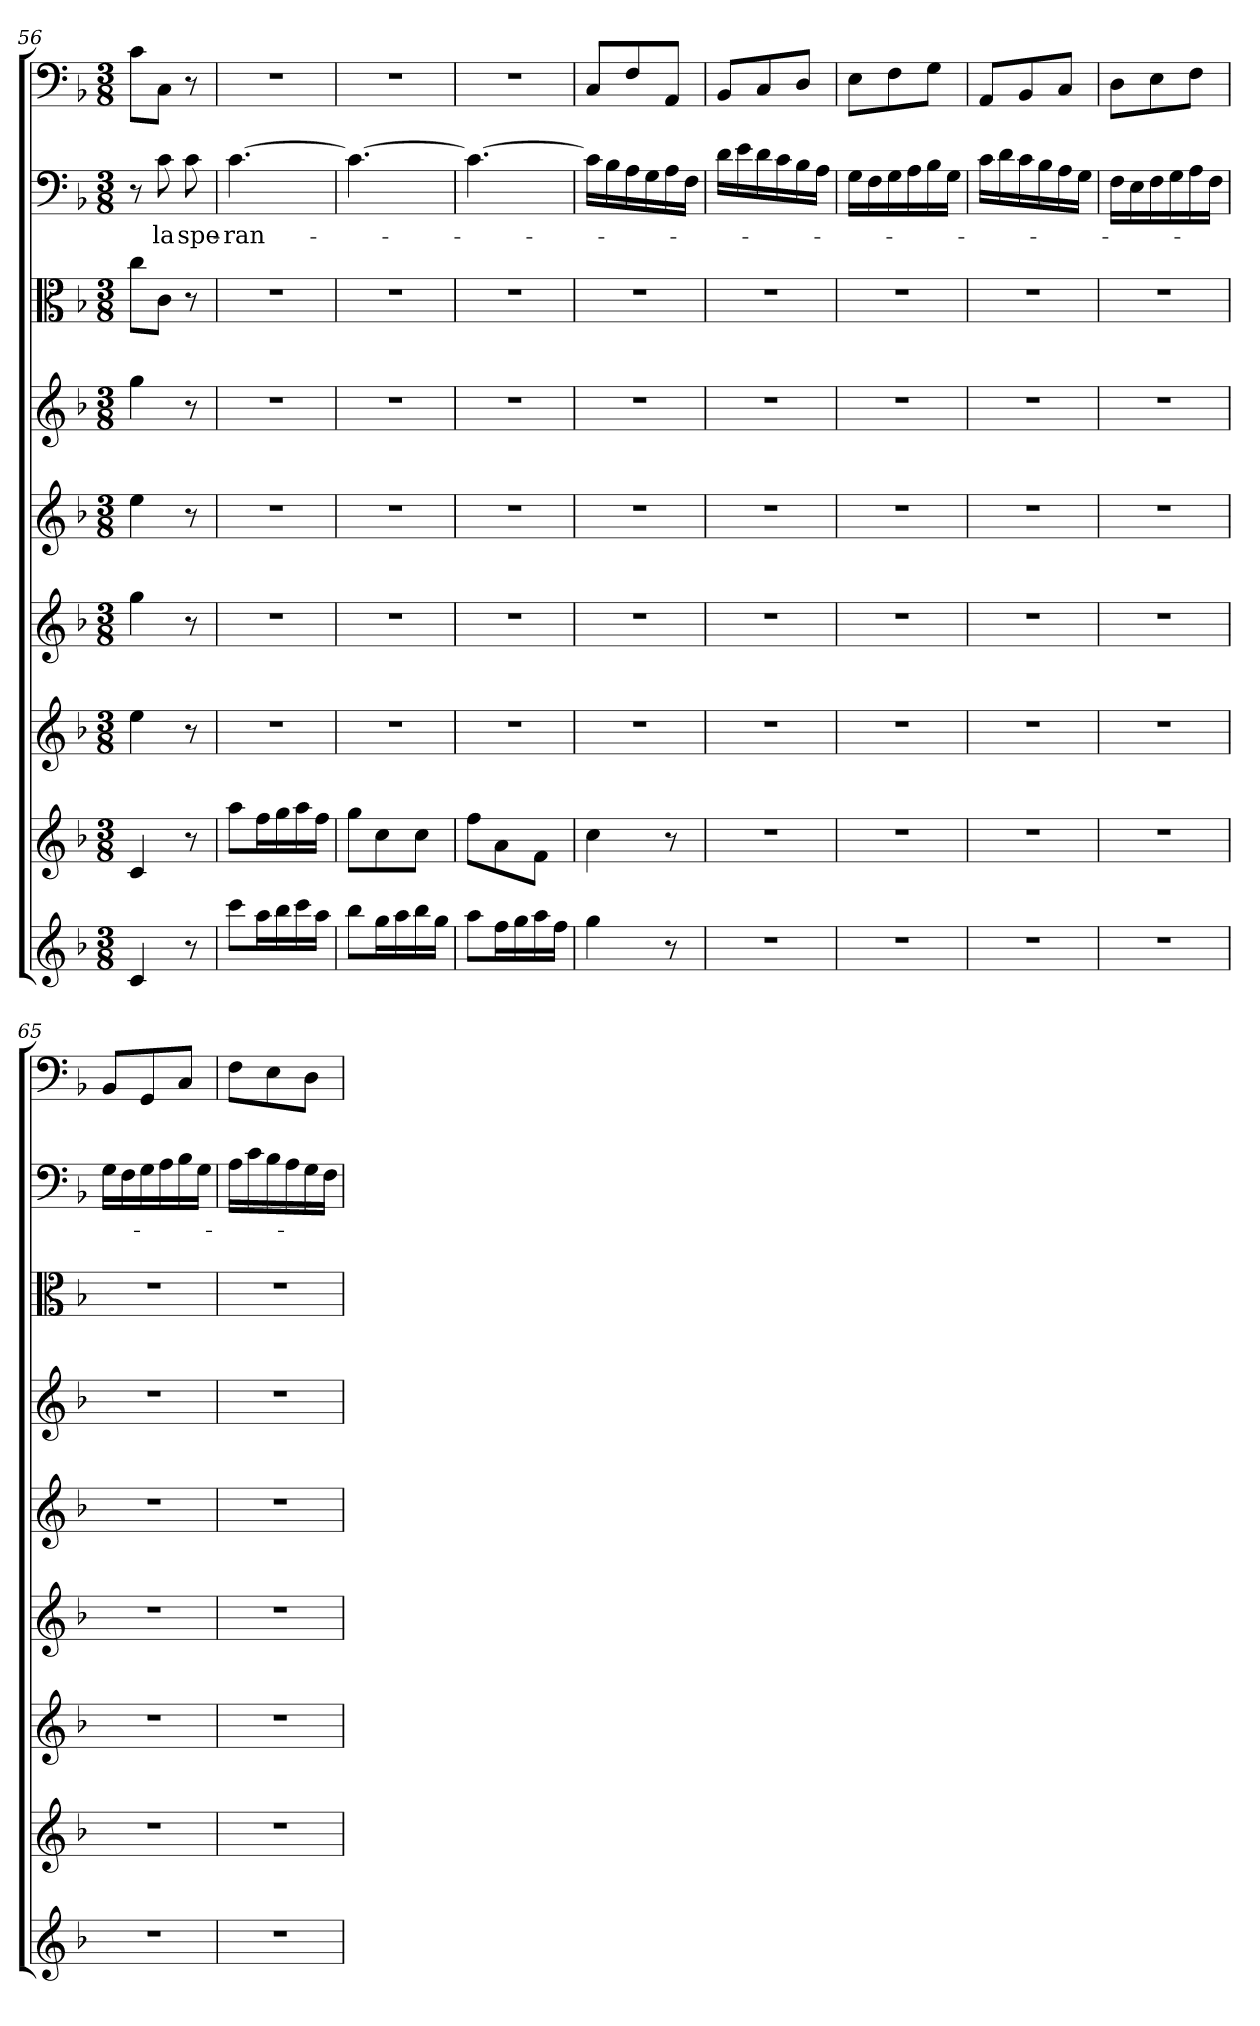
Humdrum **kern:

**kern	**kern	**kern	**kern	**kern	**kern	**kern	**kern	**text	**kern
*part9	*part8	*part7	*part6	*part5	*part4	*part3	*part2	*part2	*part1
*staff9	*staff8	*staff7	*staff6	*staff5	*staff4	*staff3	*staff2	*staff2	*staff1
*clefG2	*clefG2	*clefG2	*clefG2	*clefG2	*clefG2	*clefC3	*clefF4	*	*clefF4
*k[b-]	*k[b-]	*k[b-]	*k[b-]	*k[b-]	*k[b-]	*k[b-]	*k[b-]	*	*k[b-]
*F:	*F:	*F:	*F:	*F:	*F:	*F:	*F:	*	*F:
*M3/8	*M3/8	*M3/8	*M3/8	*M3/8	*M3/8	*M3/8	*M3/8	*	*M3/8
=56	=56	=56	=56	=56	=56	=56	=56	=56	=56
4c/	4c/	4ee\	4gg\	4ee\	4gg\	8cc\L	8r	.	8c\L
.	.	.	.	.	.	8c\J	8c\	la	8C\J
8r	8r	8r	8r	8r	8r	8r	8c\	spe-	8r
=57	=57	=57	=57	=57	=57	=57	=57	=57	=57
8ccc\L	8aa\L	4.r	4.r	4.r	4.r	4.r	[4.c\	-ran-	4.r
16aa\L	16ff\L	.	.	.	.	.	.	.	.
16bb-\	16gg\	.	.	.	.	.	.	.	.
16ccc\	16aa\	.	.	.	.	.	.	.	.
16aa\JJ	16ff\JJ	.	.	.	.	.	.	.	.
=58	=58	=58	=58	=58	=58	=58	=58	=58	=58
8bb-\L	8gg\L	4.r	4.r	4.r	4.r	4.r	4.c\_	.	4.r
16gg\L	8cc\	.	.	.	.	.	.	.	.
16aa\	.	.	.	.	.	.	.	.	.
16bb-\	8cc\J	.	.	.	.	.	.	.	.
16gg\JJ	.	.	.	.	.	.	.	.	.
=59	=59	=59	=59	=59	=59	=59	=59	=59	=59
8aa\L	8ff\L	4.r	4.r	4.r	4.r	4.r	4.c\_	.	4.r
16ff\L	8a\	.	.	.	.	.	.	.	.
16gg\	.	.	.	.	.	.	.	.	.
16aa\	8f\J	.	.	.	.	.	.	.	.
16ff\JJ	.	.	.	.	.	.	.	.	.
=60	=60	=60	=60	=60	=60	=60	=60	=60	=60
4gg\	4cc\	4.r	4.r	4.r	4.r	4.r	16c\LL]	.	8C/L
.	.	.	.	.	.	.	16B-\	.	.
.	.	.	.	.	.	.	16A\	.	8F/
.	.	.	.	.	.	.	16G\	.	.
8r	8r	.	.	.	.	.	16A\	.	8AA/J
.	.	.	.	.	.	.	16F\JJ	.	.
=61	=61	=61	=61	=61	=61	=61	=61	=61	=61
4.r	4.r	4.r	4.r	4.r	4.r	4.r	16d\LL	.	8BB-/L
.	.	.	.	.	.	.	16e\	.	.
.	.	.	.	.	.	.	16d\	.	8C/
.	.	.	.	.	.	.	16c\	.	.
.	.	.	.	.	.	.	16B-\	.	8D/J
.	.	.	.	.	.	.	16A\JJ	.	.
=62	=62	=62	=62	=62	=62	=62	=62	=62	=62
4.r	4.r	4.r	4.r	4.r	4.r	4.r	16G\LL	.	8E\L
.	.	.	.	.	.	.	16F\	.	.
.	.	.	.	.	.	.	16G\	.	8F\
.	.	.	.	.	.	.	16A\	.	.
.	.	.	.	.	.	.	16B-\	.	8G\J
.	.	.	.	.	.	.	16G\JJ	.	.
=63	=63	=63	=63	=63	=63	=63	=63	=63	=63
4.r	4.r	4.r	4.r	4.r	4.r	4.r	16c\LL	.	8AA/L
.	.	.	.	.	.	.	16d\	.	.
.	.	.	.	.	.	.	16c\	.	8BB-/
.	.	.	.	.	.	.	16B-\	.	.
.	.	.	.	.	.	.	16A\	.	8C/J
.	.	.	.	.	.	.	16G\JJ	.	.
=64	=64	=64	=64	=64	=64	=64	=64	=64	=64
4.r	4.r	4.r	4.r	4.r	4.r	4.r	16F\LL	.	8D\L
.	.	.	.	.	.	.	16E\	.	.
.	.	.	.	.	.	.	16F\	.	8E\
.	.	.	.	.	.	.	16G\	.	.
.	.	.	.	.	.	.	16A\	.	8F\J
.	.	.	.	.	.	.	16F\JJ	.	.
=65	=65	=65	=65	=65	=65	=65	=65	=65	=65
4.r	4.r	4.r	4.r	4.r	4.r	4.r	16G\LL	.	8BB-/L
.	.	.	.	.	.	.	16F\	.	.
.	.	.	.	.	.	.	16G\	.	8GG/
.	.	.	.	.	.	.	16A\	.	.
.	.	.	.	.	.	.	16B-\	.	8C/J
.	.	.	.	.	.	.	16G\JJ	.	.
=66	=66	=66	=66	=66	=66	=66	=66	=66	=66
4.r	4.r	4.r	4.r	4.r	4.r	4.r	16A\LL	.	8F\L
.	.	.	.	.	.	.	16c\	.	.
.	.	.	.	.	.	.	16B-\	.	8E\
.	.	.	.	.	.	.	16A\	.	.
.	.	.	.	.	.	.	16G\	.	8D\J
.	.	.	.	.	.	.	16F\JJ	.	.
=	=	=	=	=	=	=	=	=	=
*-	*-	*-	*-	*-	*-	*-	*-	*-	*-
